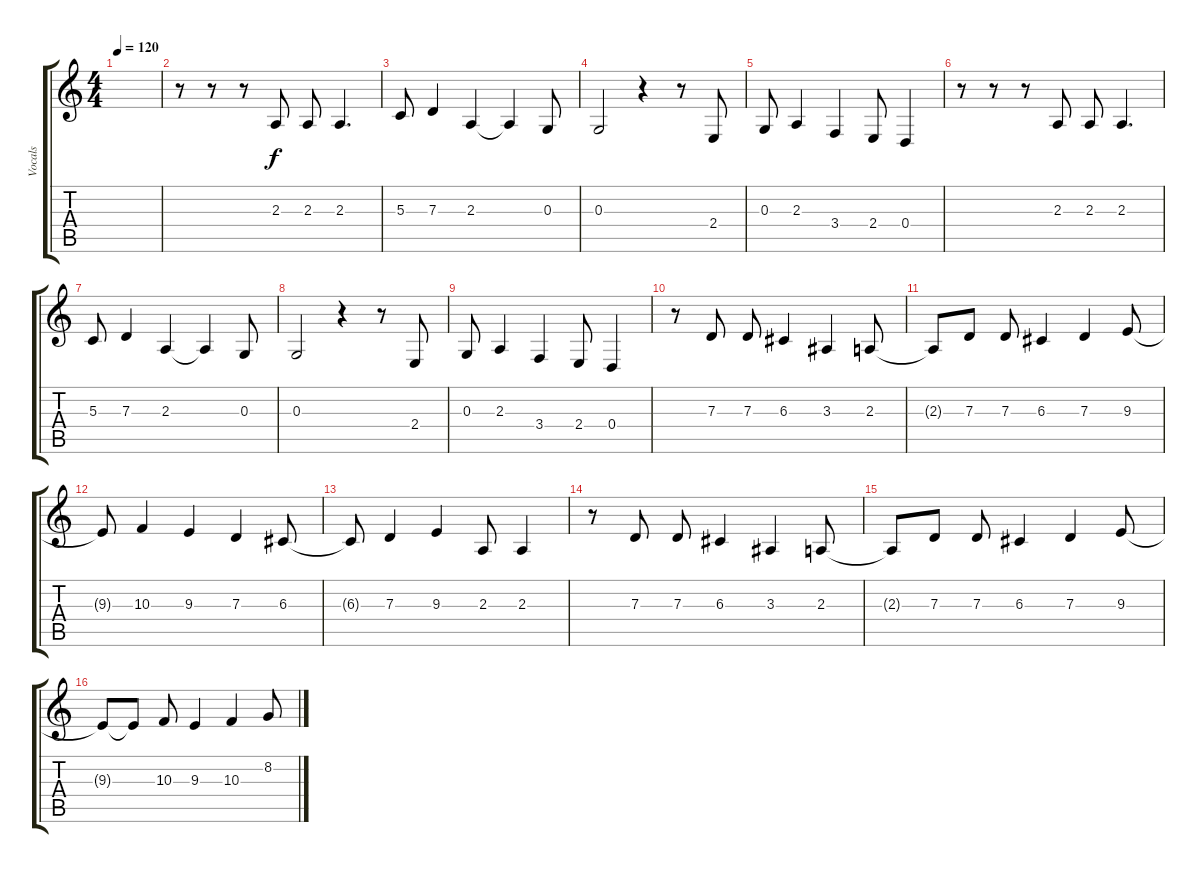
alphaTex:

\track ("Vocals" "Vocals") {instrument bassoon}
\staff {score tabs}
\tuning (E4 B3 G3 D3 A2 E2) {hide}
\ts (4 4)
\tempo 120
\clef g2
\ks c
|
r.8 r.8 r.8 2.3.8 2.3.8 2.3.4{d} |
5.3.8 7.3.4 2.3.4 2.3{t}.4 0.3.8 |
0.3.2 r.4 r.8 2.4.8 |
0.3.8 2.3.4 3.4.4 2.4.8 0.4.4 |
r.8 r.8 r.8 2.3.8 2.3.8 2.3.4{d} |
5.3.8 7.3.4 2.3.4 2.3{t}.4 0.3.8 |
0.3.2 r.4 r.8 2.4.8 |
0.3.8 2.3.4 3.4.4 2.4.8 0.4.4 |
r.8 7.3.8 7.3.8 6.3.4 3.3.4 2.3.8 |
2.3{t}.8 7.3.8 7.3.8 6.3.4 7.3.4 9.3.8 |
9.3{t}.8 10.3.4 9.3.4 7.3.4 6.3.8 |
6.3{t}.8 7.3.4 9.3.4 2.3.8 2.3.4 |
r.8 7.3.8 7.3.8 6.3.4 3.3.4 2.3.8 |
2.3{t}.8 7.3.8 7.3.8 6.3.4 7.3.4 9.3.8 |
9.3{t}.8 9.3{t}.8 10.3.8 9.3.4 10.3.4 8.2.8
